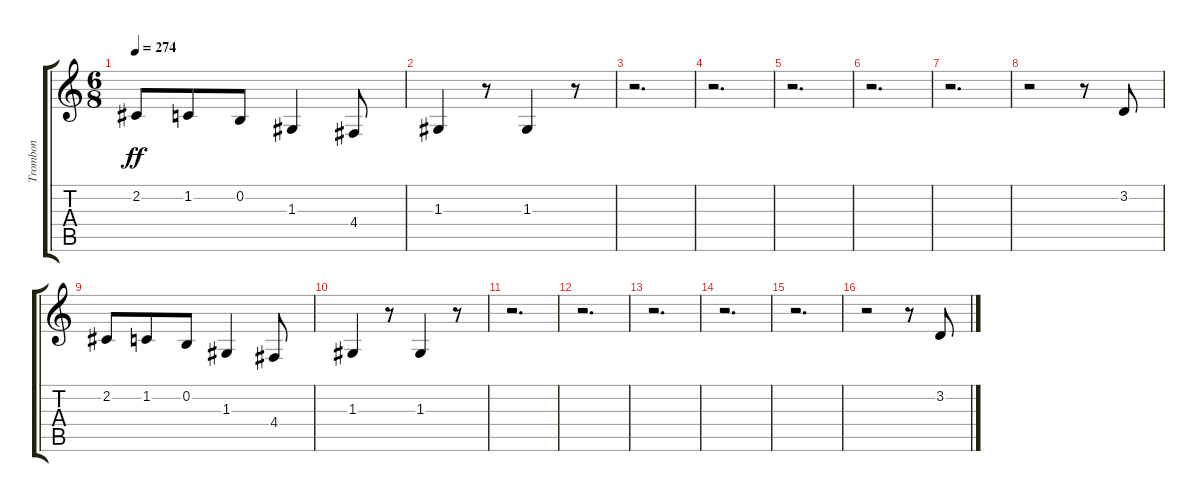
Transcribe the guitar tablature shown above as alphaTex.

\track ("Trombon   (Adorno" "Trombon   ") {instrument trombone}
\staff {score tabs}
\tuning (E4 B3 G3 D3 A2 E2) {hide}
\ts (6 8)
\tempo 274
\clef g2
\ks c
2.2.8{dy ff} 1.2.8 0.2.8 1.3.4 4.4.8 |
1.3.4 r.8 1.3.4 r.8 |
r.2{d} |
r.2{d} |
r.2{d} |
r.2{d} |
r.2{d} |
r.2 r.8 3.2.8 |
2.2.8 1.2.8 0.2.8 1.3.4 4.4.8 |
1.3.4 r.8 1.3.4 r.8 |
r.2{d} |
r.2{d} |
r.2{d} |
r.2{d} |
r.2{d} |
r.2 r.8 3.2.8
